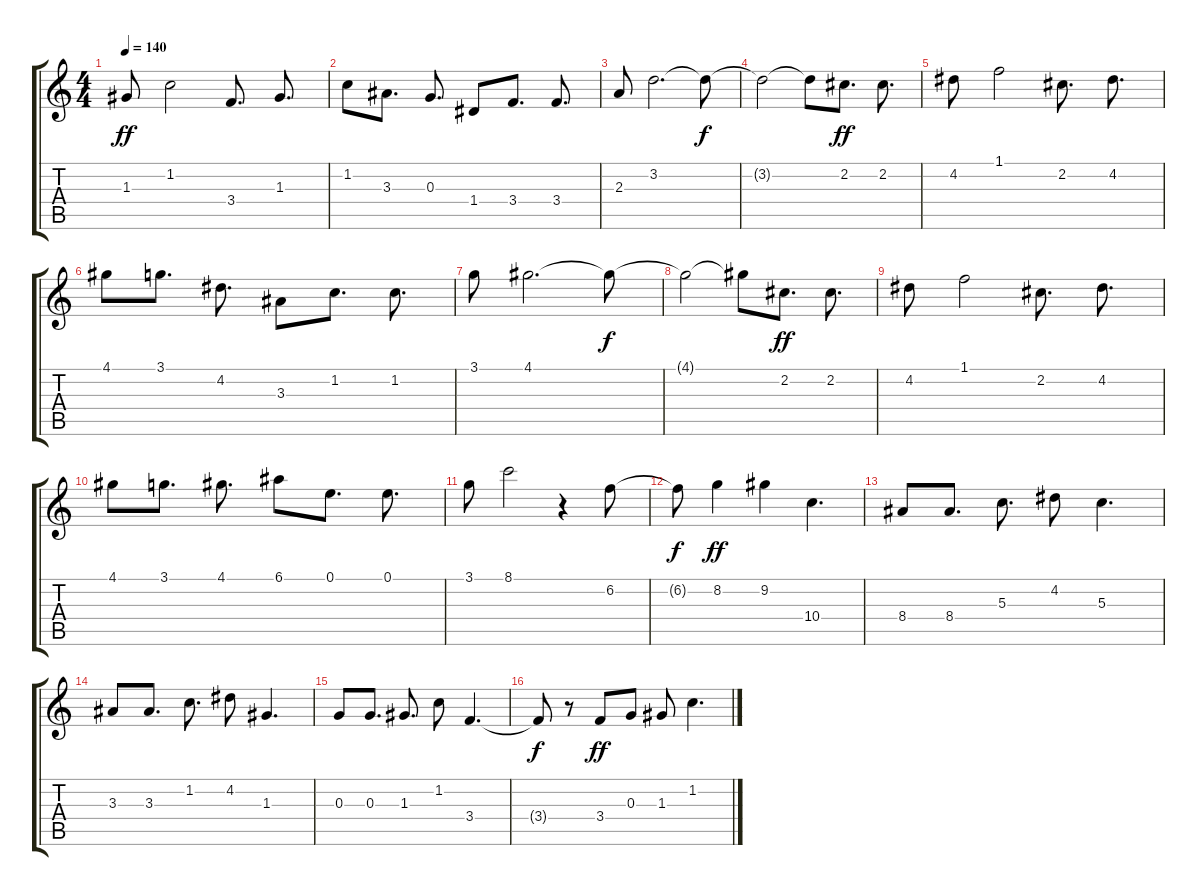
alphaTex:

\track "" {instrument distortionguitar}
\staff {score tabs}
\tuning (E4 B3 G3 D3 A2 E2) {hide}
\ts (4 4)
\tempo 140
\clef g2
\ks c
1.3.8{dy ff} 1.2.2 3.4.8{d} 1.3.8{d} |
1.2.8 3.3.8{d} 0.3.8{d} 1.4.8 3.4.8{d} 3.4.8{d} |
2.3.8 3.2.2{d} 3.2{t}.8{dy f} |
3.2{t}.2 3.2{t}.8 2.2.8{d dy ff} 2.2.8{d} |
4.2.8 1.1.2 2.2.8{d} 4.2.8{d} |
4.1.8 3.1.8{d} 4.2.8{d} 3.3.8 1.2.8{d} 1.2.8{d} |
3.1.8 4.1.2{d} 4.1{t}.8{dy f} |
4.1{t}.2 4.1{t}.8 2.2.8{d dy ff} 2.2.8{d} |
4.2.8 1.1.2 2.2.8{d} 4.2.8{d} |
4.1.8 3.1.8{d} 4.1.8{d} 6.1.8 0.1.8{d} 0.1.8{d} |
3.1.8 8.1.2 r.4 6.2.8 |
6.2{t}.8{dy f} 8.2.4{dy ff} 9.2.4 10.4.4{d} |
8.4.8 8.4.8{d} 5.3.8{d} 4.2.8 5.3.4{d} |
3.3.8 3.3.8{d} 1.2.8{d} 4.2.8 1.3.4{d} |
0.3.8 0.3.8{d} 1.3.8{d} 1.2.8 3.4.4{d} |
3.4{t}.8{dy f} r.8 3.4.8{dy ff} 0.3.8 1.3.8 1.2.4{d}
